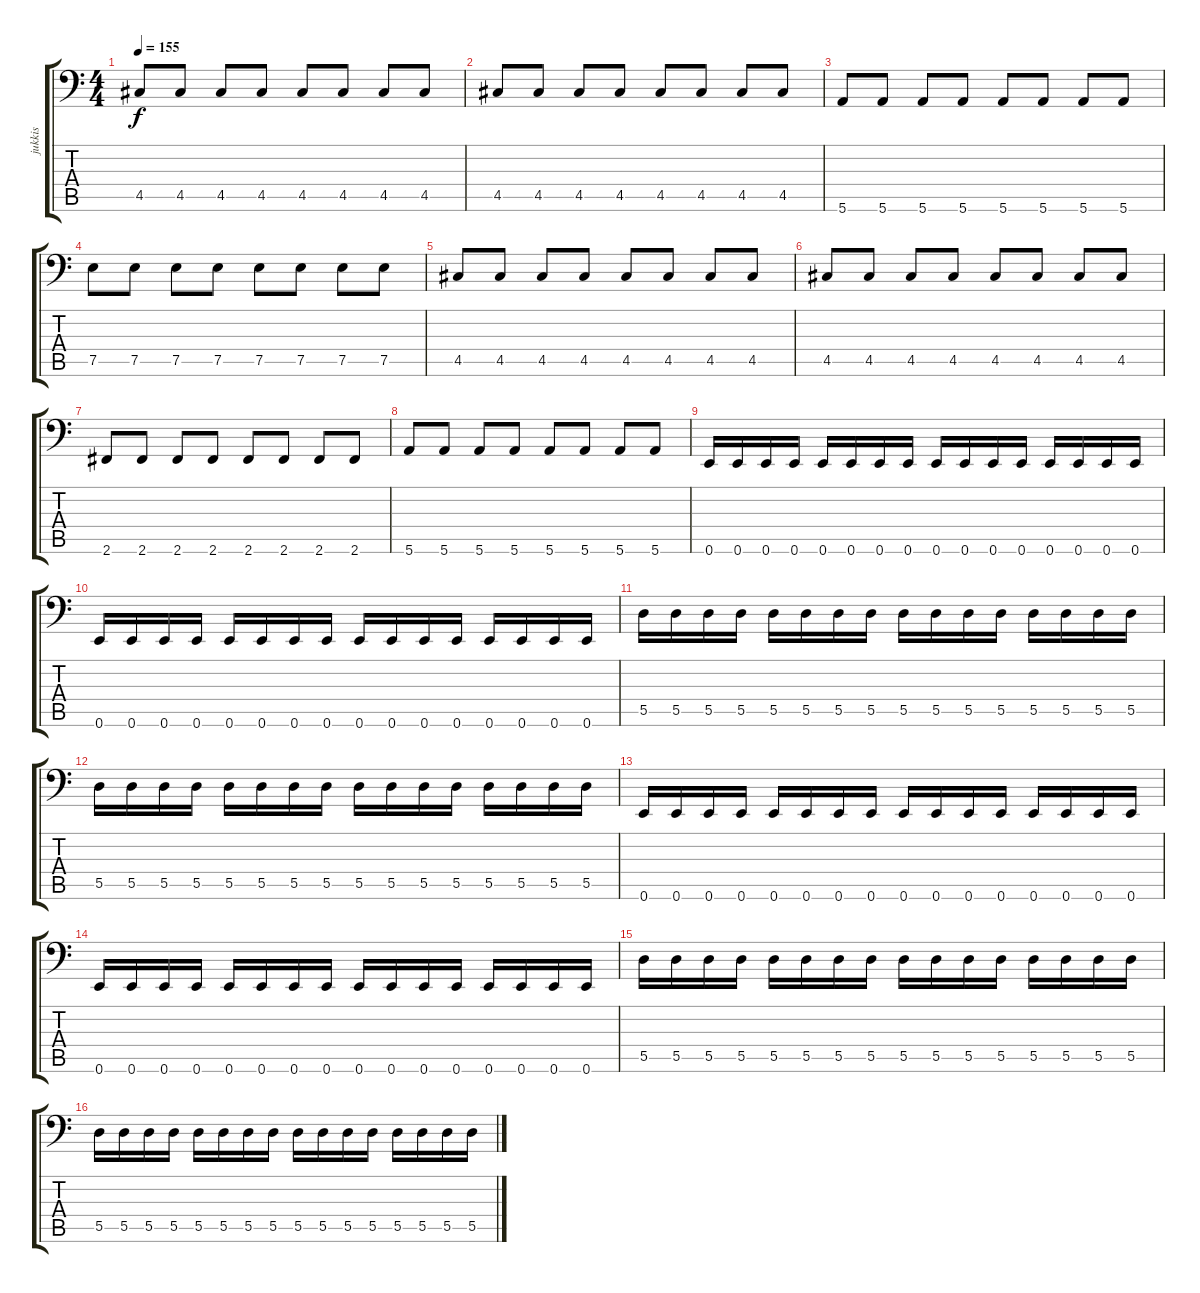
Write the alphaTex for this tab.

\track ("jukkis" "jukkis") {instrument electricbassfinger}
\staff {score tabs}
\tuning (E3 B2 G2 D2 A1 E1) {hide}
\ts (4 4)
\tempo 155
\clef f4
\ks c
4.5.8{dy f} 4.5.8 4.5.8 4.5.8 4.5.8 4.5.8 4.5.8 4.5.8 |
4.5.8 4.5.8 4.5.8 4.5.8 4.5.8 4.5.8 4.5.8 4.5.8 |
5.6.8 5.6.8 5.6.8 5.6.8 5.6.8 5.6.8 5.6.8 5.6.8 |
7.5.8 7.5.8 7.5.8 7.5.8 7.5.8 7.5.8 7.5.8 7.5.8 |
4.5.8 4.5.8 4.5.8 4.5.8 4.5.8 4.5.8 4.5.8 4.5.8 |
4.5.8 4.5.8 4.5.8 4.5.8 4.5.8 4.5.8 4.5.8 4.5.8 |
2.6.8 2.6.8 2.6.8 2.6.8 2.6.8 2.6.8 2.6.8 2.6.8 |
5.6.8 5.6.8 5.6.8 5.6.8 5.6.8 5.6.8 5.6.8 5.6.8 |
0.6.16 0.6.16 0.6.16 0.6.16 0.6.16 0.6.16 0.6.16 0.6.16 0.6.16 0.6.16 0.6.16 0.6.16 0.6.16 0.6.16 0.6.16 0.6.16 |
0.6.16 0.6.16 0.6.16 0.6.16 0.6.16 0.6.16 0.6.16 0.6.16 0.6.16 0.6.16 0.6.16 0.6.16 0.6.16 0.6.16 0.6.16 0.6.16 |
5.5.16 5.5.16 5.5.16 5.5.16 5.5.16 5.5.16 5.5.16 5.5.16 5.5.16 5.5.16 5.5.16 5.5.16 5.5.16 5.5.16 5.5.16 5.5.16 |
5.5.16 5.5.16 5.5.16 5.5.16 5.5.16 5.5.16 5.5.16 5.5.16 5.5.16 5.5.16 5.5.16 5.5.16 5.5.16 5.5.16 5.5.16 5.5.16 |
0.6.16 0.6.16 0.6.16 0.6.16 0.6.16 0.6.16 0.6.16 0.6.16 0.6.16 0.6.16 0.6.16 0.6.16 0.6.16 0.6.16 0.6.16 0.6.16 |
0.6.16 0.6.16 0.6.16 0.6.16 0.6.16 0.6.16 0.6.16 0.6.16 0.6.16 0.6.16 0.6.16 0.6.16 0.6.16 0.6.16 0.6.16 0.6.16 |
5.5.16 5.5.16 5.5.16 5.5.16 5.5.16 5.5.16 5.5.16 5.5.16 5.5.16 5.5.16 5.5.16 5.5.16 5.5.16 5.5.16 5.5.16 5.5.16 |
5.5.16 5.5.16 5.5.16 5.5.16 5.5.16 5.5.16 5.5.16 5.5.16 5.5.16 5.5.16 5.5.16 5.5.16 5.5.16 5.5.16 5.5.16 5.5.16
